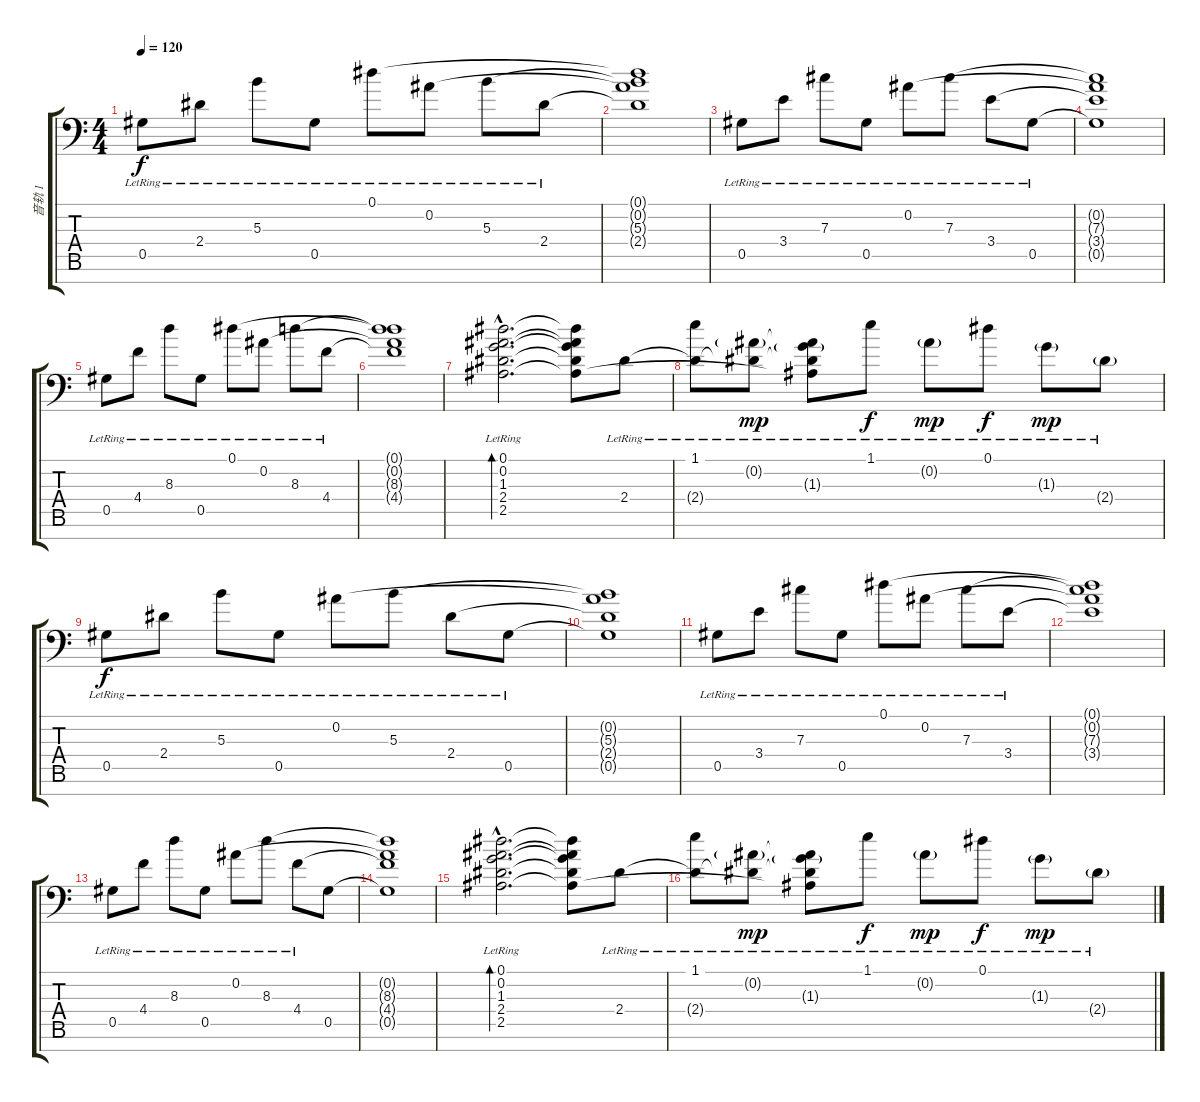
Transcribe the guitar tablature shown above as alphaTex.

\track ("音轨 1" "音轨 1") {instrument electricguitarclean}
\staff {score tabs}
\tuning (Eb4 Bb3 Gb3 Db3 Ab2 Eb2 Bb1) {hide}
\ts (4 4)
\tempo 120
\clef f4
\ks c
0.5{lr}.8{dy f} 2.4{lr}.8 5.3{lr}.8 0.5{lr}.8 0.1{lr}.8 0.2{lr}.8 5.3{lr}.8 2.4{lr}.8 |
(0.1{t} 0.2{t} 5.3{t} 2.4{t}).1 |
0.5{lr}.8 3.4{lr}.8 7.3{lr}.8 0.5{lr}.8 0.2{lr}.8 7.3{lr}.8 3.4{lr}.8 0.5{lr}.8 |
(0.2{t} 7.3{t} 3.4{t} 0.5{t}).1 |
0.5{lr}.8 4.4{lr}.8 8.3{lr}.8 0.5{lr}.8 0.1{lr}.8 0.2{lr}.8 8.3{lr}.8 4.4{lr}.8 |
(0.1{t} 0.2{t} 8.3{t} 4.4{t}).1 |
(0.1{hac lr} 0.2{hac lr} 1.3{hac lr} 2.4{hac lr} 2.5{hac lr}).2{d bd 240} (0.1{t} 0.2{t} 1.3{t} 2.4{t} 2.5{t}).8 2.4{lr}.8 |
(1.1{lr} 2.4{t}).8 (0.2{g lr} 2.4{t}).8{dy mp} (0.2{t} 1.3{g lr} 2.4{t} 2.5{t}).8 1.1{lr}.8{dy f} 0.2{g lr}.8{dy mp} 0.1{lr}.8{dy f} 1.3{g lr}.8{dy mp} 2.4{g lr}.8 |
0.5{lr}.8{dy f} 2.4{lr}.8 5.3{lr}.8 0.5{lr}.8 0.2{lr}.8 5.3{lr}.8 2.4{lr}.8 0.5{lr}.8 |
(0.2{t} 5.3{t} 2.4{t} 0.5{t}).1 |
0.5{lr}.8 3.4{lr}.8 7.3{lr}.8 0.5{lr}.8 0.1{lr}.8 0.2{lr}.8 7.3{lr}.8 3.4{lr}.8 |
(0.1{t} 0.2{t} 7.3{t} 3.4{t}).1 |
0.5{lr}.8 4.4{lr}.8 8.3{lr}.8 0.5{lr}.8 0.2{lr}.8 8.3{lr}.8 4.4{lr}.8 0.5.8 |
(0.2{t} 8.3{t} 4.4{t} 0.5{t}).1 |
(0.1{hac lr} 0.2{hac lr} 1.3{hac lr} 2.4{hac lr} 2.5{hac lr}).2{d bd 240} (0.1{t} 0.2{t} 1.3{t} 2.4{t} 2.5{t}).8 2.4{lr}.8 |
(1.1{lr} 2.4{t}).8 (0.2{g lr} 2.4{t}).8{dy mp} (0.2{t} 1.3{g lr} 2.4{t} 2.5{t}).8 1.1{lr}.8{dy f} 0.2{g lr}.8{dy mp} 0.1{lr}.8{dy f} 1.3{g lr}.8{dy mp} 2.4{g lr}.8
